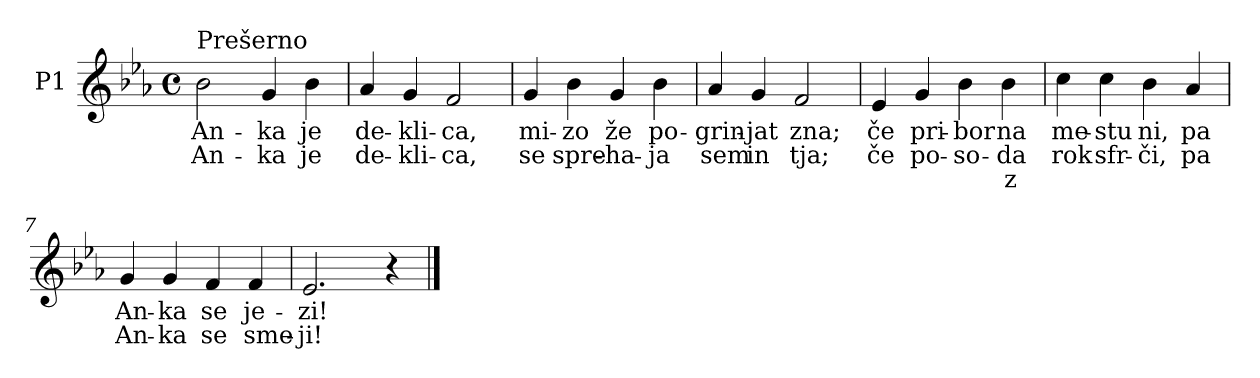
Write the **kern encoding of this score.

**kern	**text	**text	**text
*part1	*part1	*part1	*part1
*staff1	*staff1	*staff1	*staff1
*I"P1	*	*	*
*clefG2	*	*	*
*k[b-e-a-]	*	*	*
*E-:	*	*	*
*M4/4	*	*	*
*met(c)	*	*	*
=1	=1	=1	=1
!LO:TX:a:t=Prešerno	!	!	!
!	!LO:LY:b	!LO:LY:b	!
2b-\	An-	An-	.
!	!LO:LY:b	!LO:LY:b	!
4g/	-ka	-ka	.
!	!LO:LY:b	!LO:LY:b	!
4b-\	je	je	.
=2	=2	=2	=2
!	!LO:LY:b	!LO:LY:b	!
4a-/	de-	de-	.
!	!LO:LY:b	!LO:LY:b	!
4g/	-kli-	-kli-	.
!	!LO:LY:b	!LO:LY:b	!
2f/	-ca,	-ca,	.
=3	=3	=3	=3
!	!LO:LY:b	!LO:LY:b	!
4g/	mi-	se	.
!	!LO:LY:b	!LO:LY:b	!
4b-\	-zo	spre-	.
!	!LO:LY:b	!LO:LY:b	!
4g/	že	-ha-	.
!	!LO:LY:b	!LO:LY:b	!
4b-\	po-	-ja	.
=4	=4	=4	=4
!	!LO:LY:b	!LO:LY:b	!
4a-/	-grin-	sem	.
!	!LO:LY:b	!LO:LY:b	!
4g/	-jat	in	.
!	!LO:LY:b	!LO:LY:b	!
2f/	zna;	tja;	.
!!LO:LB:g=z
=5	=5	=5	=5
!	!LO:LY:b	!LO:LY:b	!
4e-/	če	če	.
!	!LO:LY:b	!LO:LY:b	!
4g/	pri-	po-	.
!	!LO:LY:b	!LO:LY:b	!
4b-\	-bor	-so-	.
!	!LO:LY:b	!LO:LY:b	!LO:LY:b
4b-\	na	-da	z
=6	=6	=6	=6
!	!LO:LY:b	!LO:LY:b	!
4cc\	me-	rok	.
!	!LO:LY:b	!LO:LY:b	!
4cc\	-stu	sfr-	.
!	!LO:LY:b	!LO:LY:b	!
4b-\	ni,	-či,	.
!	!LO:LY:b	!LO:LY:b	!
4a-/	pa	pa	.
=7	=7	=7	=7
!	!LO:LY:b	!LO:LY:b	!
4g/	An-	An-	.
!	!LO:LY:b	!LO:LY:b	!
4g/	-ka	-ka	.
!	!LO:LY:b	!LO:LY:b	!
4f/	se	se	.
!	!LO:LY:b	!LO:LY:b	!
4f/	je-	sme-	.
=8	=8	=8	=8
!	!LO:LY:b	!LO:LY:b	!
2.e-/	-zi!	-ji!	.
4r	.	.	.
==	==	==	==
*-	*-	*-	*-
